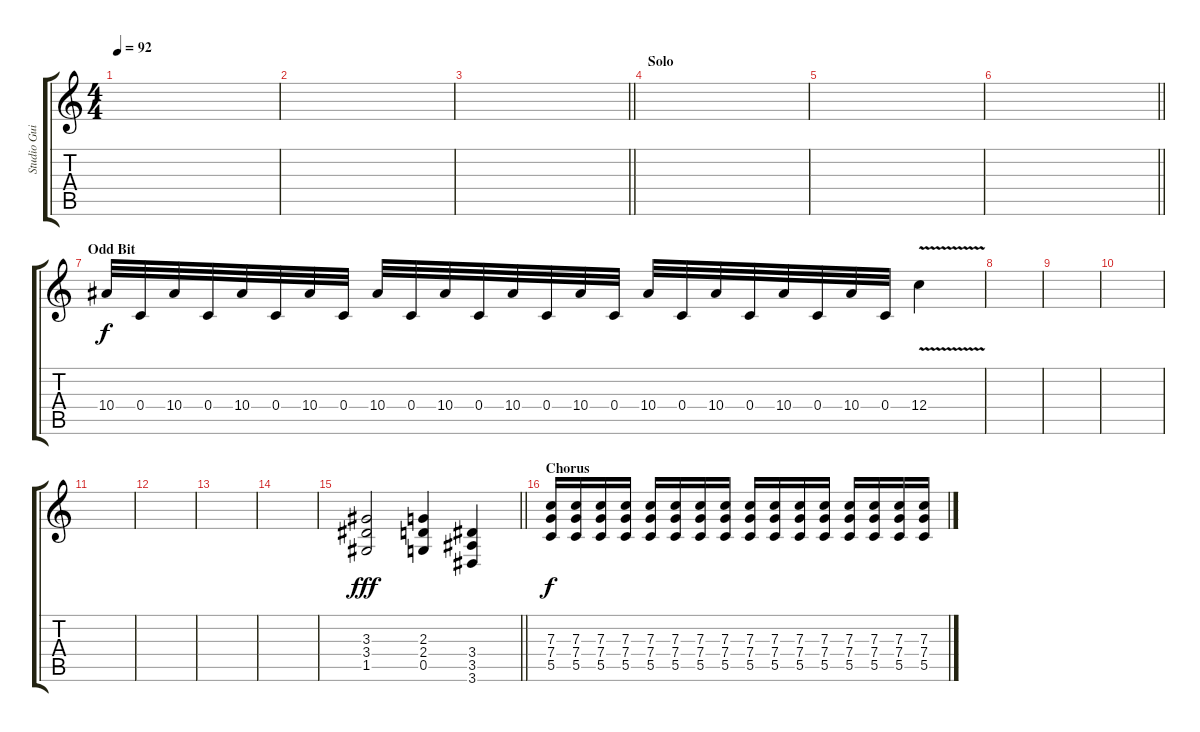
\track ("Studio Guitar II" "Studio Gui") {instrument distortionguitar}
\staff {score tabs}
\tuning (D4 A3 F3 C3 G2 C2) {hide}
\ts (4 4)
\tempo 92
\clef g2
\ks c
|
|
\barLineRight lightlight
|
\section ("" "Solo")
|
|
\barLineRight lightlight
|
\section ("" "Odd Bit")
10.4.32 0.4.32 10.4.32 0.4.32 10.4.32 0.4.32 10.4.32 0.4.32 10.4.32 0.4.32 10.4.32 0.4.32 10.4.32 0.4.32 10.4.32 0.4.32 10.4.32 0.4.32 10.4.32 0.4.32 10.4.32 0.4.32 10.4.32 0.4.32 12.4{v}.4 |
|
|
|
|
|
|
|
\barLineRight lightlight
(3.3 3.4 1.5).2{dy fff} (2.3 2.4 0.5).4 (3.4 3.5 3.6).4 |
\section ("" "Chorus")
(7.3 7.4 5.5).16{dy f} (7.3 7.4 5.5).16 (7.3 7.4 5.5).16 (7.3 7.4 5.5).16 (7.3 7.4 5.5).16 (7.3 7.4 5.5).16 (7.3 7.4 5.5).16 (7.3 7.4 5.5).16 (7.3 7.4 5.5).16 (7.3 7.4 5.5).16 (7.3 7.4 5.5).16 (7.3 7.4 5.5).16 (7.3 7.4 5.5).16 (7.3 7.4 5.5).16 (7.3 7.4 5.5).16 (7.3 7.4 5.5).16
